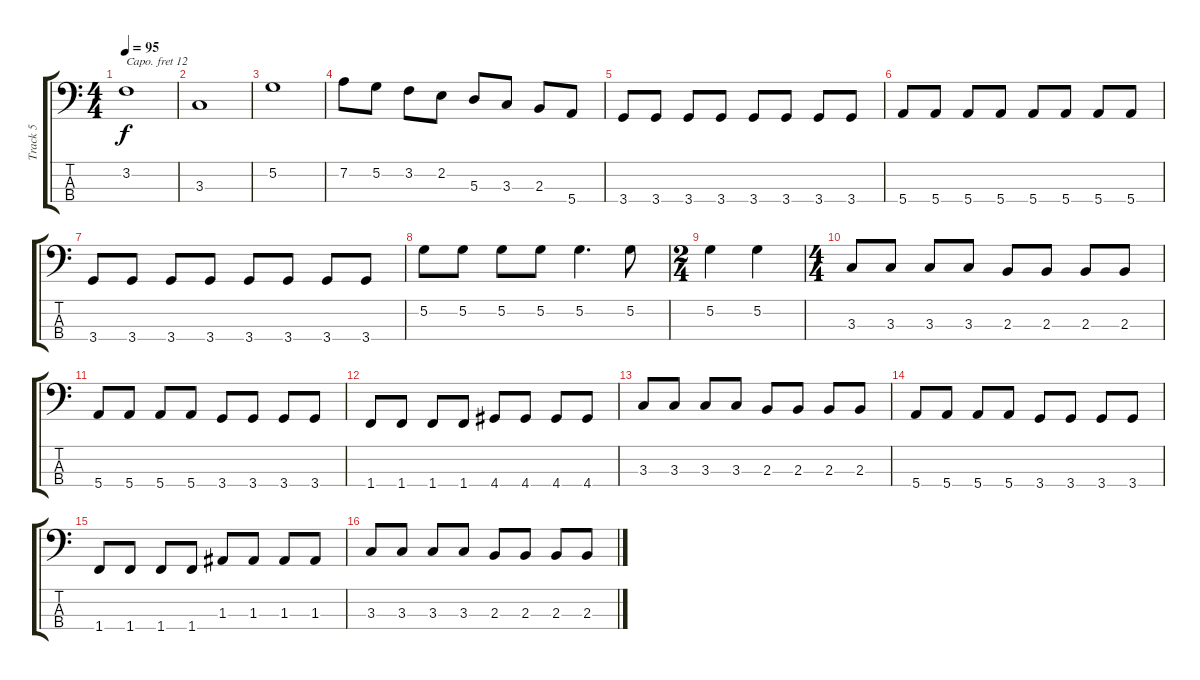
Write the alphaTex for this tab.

\track ("Track 5" "Track 5") {instrument acousticgrandpiano}
\staff {score tabs}
\capo 12
\tuning (G2 D2 A1 E1) {hide}
\ts (4 4)
\tempo 95
\clef f4
\ks c
3.2.1{dy f} |
3.3.1 |
5.2.1 |
7.2.8 5.2.8 3.2.8 2.2.8 5.3.8 3.3.8 2.3.8 5.4.8 |
3.4.8 3.4.8 3.4.8 3.4.8 3.4.8 3.4.8 3.4.8 3.4.8 |
5.4.8 5.4.8 5.4.8 5.4.8 5.4.8 5.4.8 5.4.8 5.4.8 |
3.4.8 3.4.8 3.4.8 3.4.8 3.4.8 3.4.8 3.4.8 3.4.8 |
5.2.8 5.2.8 5.2.8 5.2.8 5.2.4{d} 5.2.8 |
\ts (2 4)
5.2.4 5.2.4 |
\ts (4 4)
3.3.8 3.3.8 3.3.8 3.3.8 2.3.8 2.3.8 2.3.8 2.3.8 |
5.4.8 5.4.8 5.4.8 5.4.8 3.4.8 3.4.8 3.4.8 3.4.8 |
1.4.8 1.4.8 1.4.8 1.4.8 4.4.8 4.4.8 4.4.8 4.4.8 |
3.3.8 3.3.8 3.3.8 3.3.8 2.3.8 2.3.8 2.3.8 2.3.8 |
5.4.8 5.4.8 5.4.8 5.4.8 3.4.8 3.4.8 3.4.8 3.4.8 |
1.4.8 1.4.8 1.4.8 1.4.8 1.3.8 1.3.8 1.3.8 1.3.8 |
3.3.8 3.3.8 3.3.8 3.3.8 2.3.8 2.3.8 2.3.8 2.3.8
